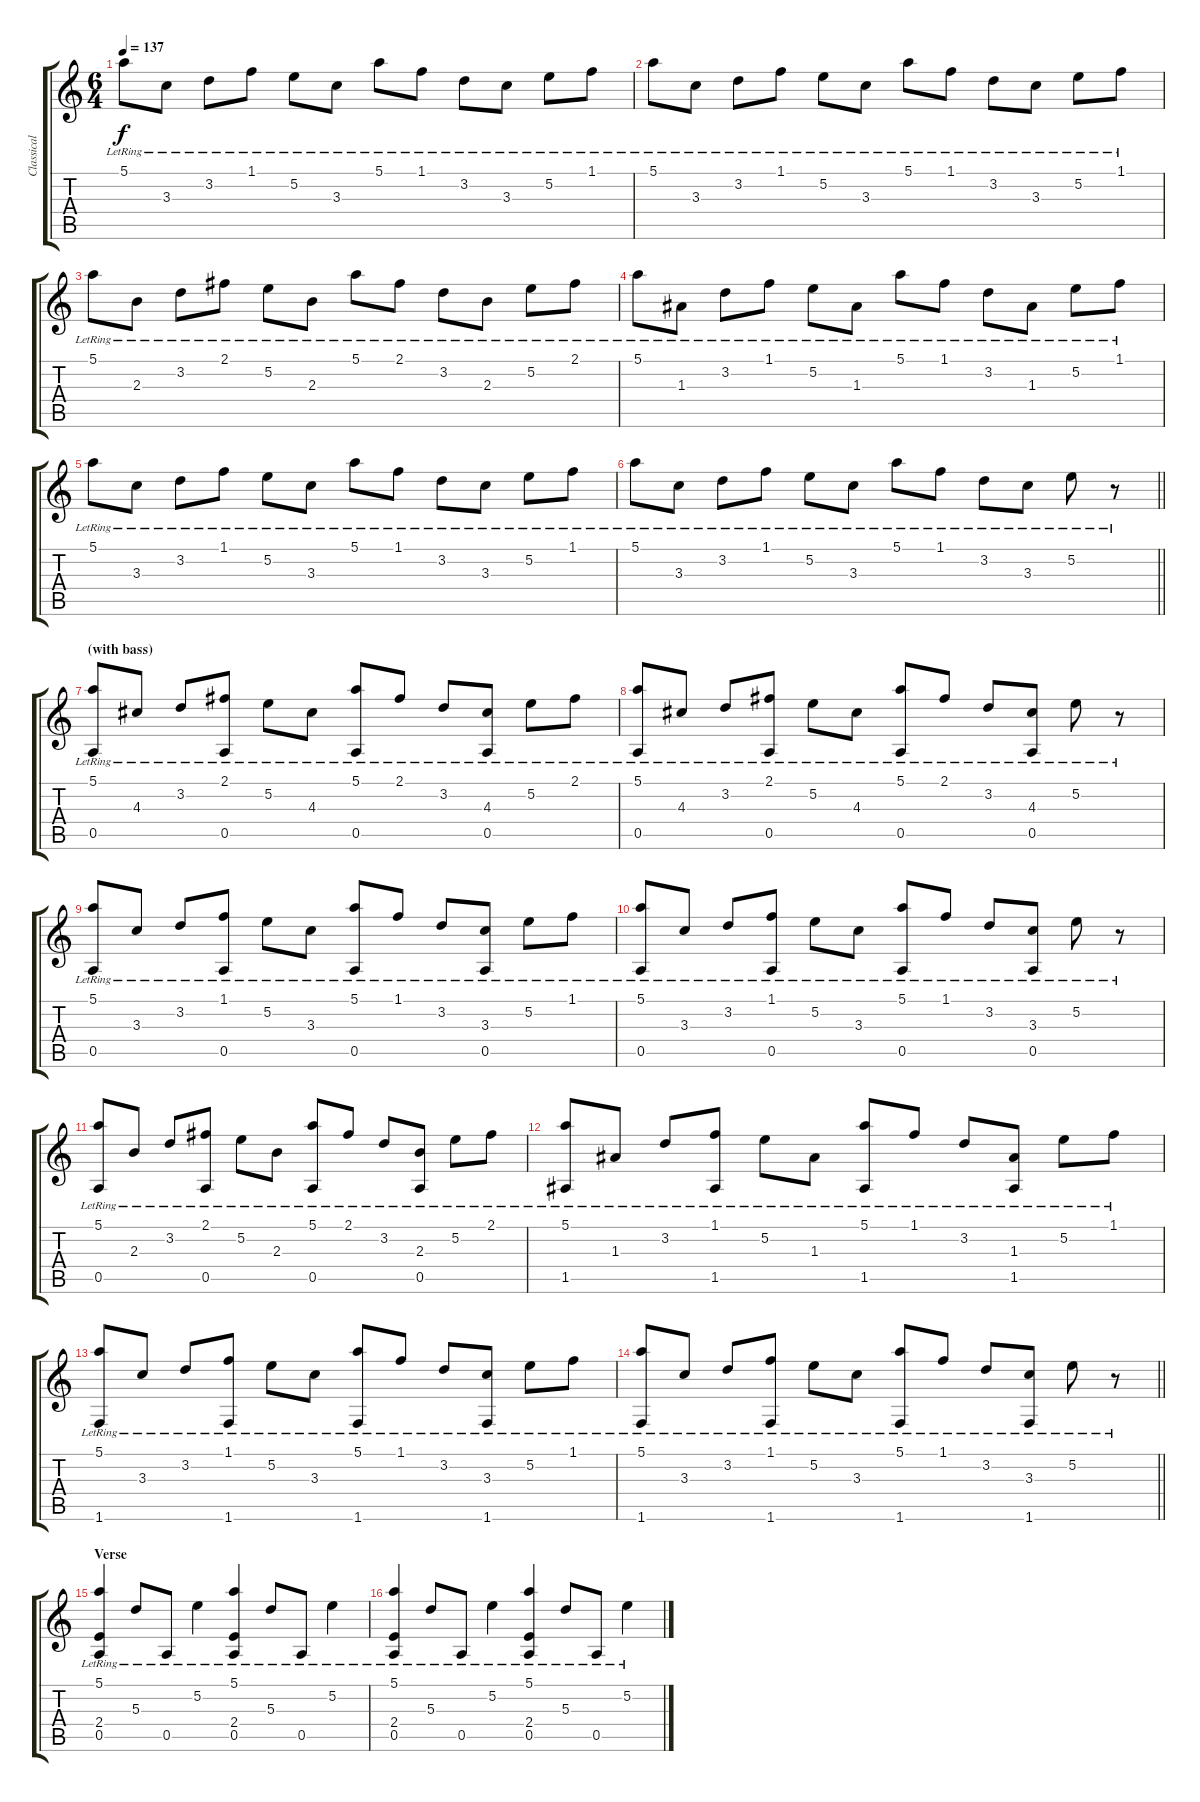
\track ("Classical Guitar" "Classical ") {instrument acousticguitarnylon}
\staff {score tabs}
\tuning (E4 B3 A3 D3 A2 E2) {hide}
\ts (6 4)
\tempo 137
\clef g2
\ks c
5.1{lr}.8{dy f} 3.3{lr}.8 3.2{lr}.8 1.1{lr}.8 5.2{lr}.8 3.3{lr}.8 5.1{lr}.8 1.1{lr}.8 3.2{lr}.8 3.3{lr}.8 5.2{lr}.8 1.1{lr}.8 |
5.1{lr}.8 3.3{lr}.8 3.2{lr}.8 1.1{lr}.8 5.2{lr}.8 3.3{lr}.8 5.1{lr}.8 1.1{lr}.8 3.2{lr}.8 3.3{lr}.8 5.2{lr}.8 1.1{lr}.8 |
5.1{lr}.8 2.3{lr}.8 3.2{lr}.8 2.1{lr}.8 5.2{lr}.8 2.3{lr}.8 5.1{lr}.8 2.1{lr}.8 3.2{lr}.8 2.3{lr}.8 5.2{lr}.8 2.1{lr}.8 |
5.1{lr}.8 1.3{lr}.8 3.2{lr}.8 1.1{lr}.8 5.2{lr}.8 1.3{lr}.8 5.1{lr}.8 1.1{lr}.8 3.2{lr}.8 1.3{lr}.8 5.2{lr}.8 1.1{lr}.8 |
5.1{lr}.8 3.3{lr}.8 3.2{lr}.8 1.1{lr}.8 5.2{lr}.8 3.3{lr}.8 5.1{lr}.8 1.1{lr}.8 3.2{lr}.8 3.3{lr}.8 5.2{lr}.8 1.1{lr}.8 |
\barLineRight lightlight
5.1{lr}.8 3.3{lr}.8 3.2{lr}.8 1.1{lr}.8 5.2{lr}.8 3.3{lr}.8 5.1{lr}.8 1.1{lr}.8 3.2{lr}.8 3.3{lr}.8 5.2{lr}.8 r.8 |
\section ("" "(with bass)")
(5.1{lr} 0.5{lr}).8 4.3{lr}.8 3.2{lr}.8 (2.1{lr} 0.5{lr}).8 5.2{lr}.8 4.3{lr}.8 (5.1{lr} 0.5{lr}).8 2.1{lr}.8 3.2{lr}.8 (4.3{lr} 0.5{lr}).8 5.2{lr}.8 2.1{lr}.8 |
(5.1{lr} 0.5{lr}).8 4.3{lr}.8 3.2{lr}.8 (2.1{lr} 0.5{lr}).8 5.2{lr}.8 4.3{lr}.8 (5.1{lr} 0.5{lr}).8 2.1{lr}.8 3.2{lr}.8 (4.3{lr} 0.5{lr}).8 5.2{lr}.8 r.8 |
(5.1{lr} 0.5{lr}).8 3.3{lr}.8 3.2{lr}.8 (1.1{lr} 0.5{lr}).8 5.2{lr}.8 3.3{lr}.8 (5.1{lr} 0.5{lr}).8 1.1{lr}.8 3.2{lr}.8 (3.3{lr} 0.5{lr}).8 5.2{lr}.8 1.1{lr}.8 |
(5.1{lr} 0.5{lr}).8 3.3{lr}.8 3.2{lr}.8 (1.1{lr} 0.5{lr}).8 5.2{lr}.8 3.3{lr}.8 (5.1{lr} 0.5{lr}).8 1.1{lr}.8 3.2{lr}.8 (3.3{lr} 0.5{lr}).8 5.2{lr}.8 r.8 |
(5.1{lr} 0.5{lr}).8 2.3{lr}.8 3.2{lr}.8 (2.1{lr} 0.5{lr}).8 5.2{lr}.8 2.3{lr}.8 (5.1{lr} 0.5{lr}).8 2.1{lr}.8 3.2{lr}.8 (2.3{lr} 0.5{lr}).8 5.2{lr}.8 2.1{lr}.8 |
(5.1{lr} 1.5{lr}).8 1.3{lr}.8 3.2{lr}.8 (1.1{lr} 1.5{lr}).8 5.2{lr}.8 1.3{lr}.8 (5.1{lr} 1.5{lr}).8 1.1{lr}.8 3.2{lr}.8 (1.3{lr} 1.5{lr}).8 5.2{lr}.8 1.1{lr}.8 |
(5.1{lr} 1.6{lr}).8 3.3{lr}.8 3.2{lr}.8 (1.1{lr} 1.6{lr}).8 5.2{lr}.8 3.3{lr}.8 (5.1{lr} 1.6{lr}).8 1.1{lr}.8 3.2{lr}.8 (3.3{lr} 1.6{lr}).8 5.2{lr}.8 1.1{lr}.8 |
\barLineRight lightlight
(5.1{lr} 1.6{lr}).8 3.3{lr}.8 3.2{lr}.8 (1.1{lr} 1.6{lr}).8 5.2{lr}.8 3.3{lr}.8 (5.1{lr} 1.6{lr}).8 1.1{lr}.8 3.2{lr}.8 (3.3{lr} 1.6{lr}).8 5.2{lr}.8 r.8 |
\section ("" "Verse")
(5.1{lr} 2.4{lr} 0.5{lr}).4 5.3{lr}.8 0.5{lr}.8 5.2{lr}.4 (5.1{lr} 2.4{lr} 0.5{lr}).4 5.3{lr}.8 0.5{lr}.8 5.2{lr}.4 |
(5.1{lr} 2.4{lr} 0.5{lr}).4 5.3{lr}.8 0.5{lr}.8 5.2{lr}.4 (5.1{lr} 2.4{lr} 0.5{lr}).4 5.3{lr}.8 0.5{lr}.8 5.2{lr}.4
